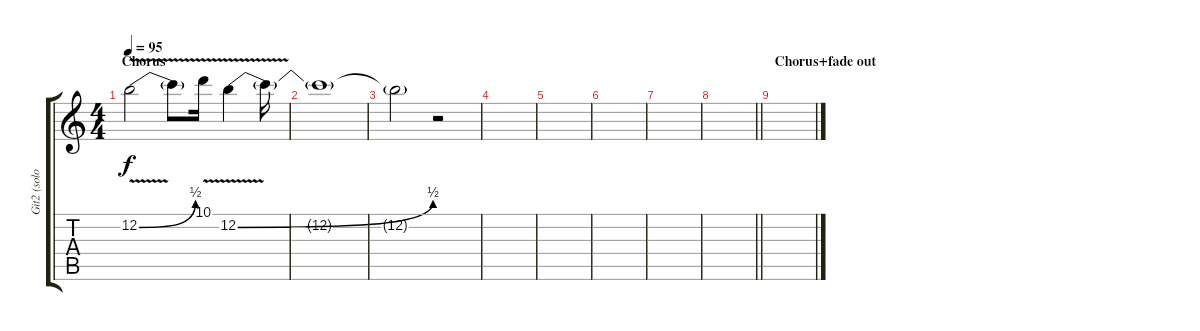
\track ("Git2 (solo)" "Git2 (solo") {instrument distortionguitar}
\staff {score tabs}
\tuning (E4 B3 G3 D3 A2 E2) {hide}
\ts (4 4)
\section ("" "Chorus")
\tempo 95
\clef g2
\ks c
12.2{be (bend 0 0 60 2) v}.2{dy f} 12.2{t}.8 10.1{v}.16 12.2{be (bend 0 0 60 2) v}.4 12.2{t}.16 |
12.2{t}.1 |
12.2{t}.2 r.2 |
|
|
|
|
\barLineRight lightlight
|
\section ("" "Chorus+fade out")
